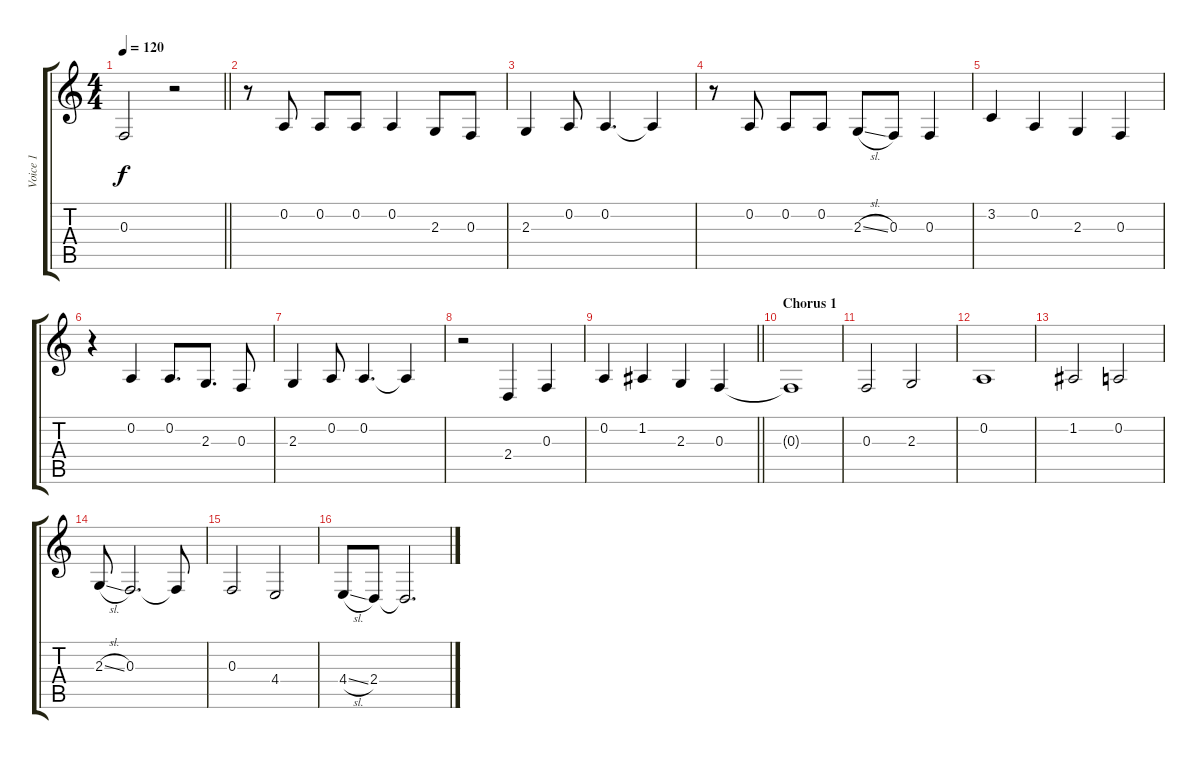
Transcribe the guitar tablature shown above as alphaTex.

\track ("Voice 1" "Voice 1") {instrument englishhorn}
\staff {score tabs}
\tuning (D4 A3 F3 C3 G2 D2) {hide}
\ts (4 4)
\tempo 120
\clef g2
\barLineRight lightlight
\ks c
0.3{t}.2{dy f} r.2 |
\section ("" "")
r.8 0.2.8 0.2.8 0.2.8 0.2.4 2.3.8 0.3.8 |
2.3.4 0.2.8 0.2.4{d} 0.2{t}.4 |
r.8 0.2.8 0.2.8 0.2.8 2.3{sl}.8 0.3.8 0.3.4 |
3.2.4 0.2.4 2.3.4 0.3.4 |
r.4 0.2.4 0.2.8{d} 2.3.8{d} 0.3.8 |
2.3.4 0.2.8 0.2.4{d} 0.2{t}.4 |
r.2 2.4.4 0.3.4 |
\barLineRight lightlight
0.2.4 1.2.4 2.3.4 0.3.4 |
\section ("" "Chorus 1")
0.3{t}.1 |
0.3.2 2.3.2 |
0.2.1 |
1.2.2 0.2.2 |
2.3{sl}.8 0.3.2{d} 0.3{t}.8 |
0.3.2 4.4.2 |
4.4{sl}.8 2.4.8 2.4{t}.2{d}
